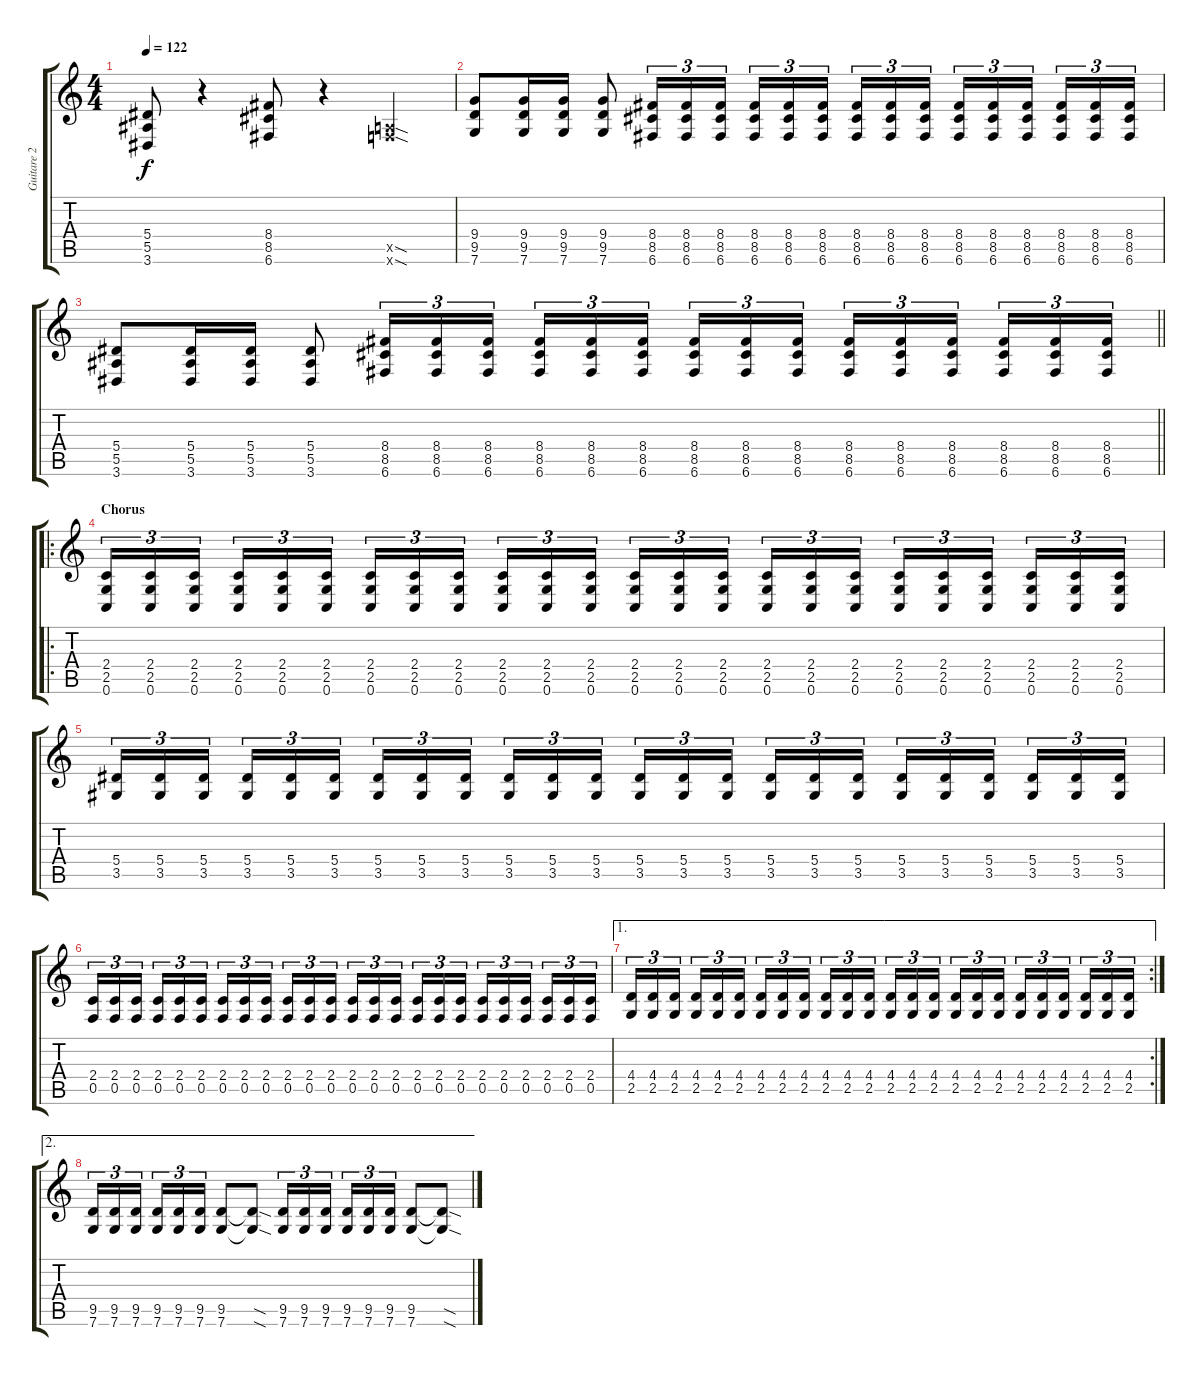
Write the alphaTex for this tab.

\track ("Guitare 2" "Guitare 2") {instrument distortionguitar}
\staff {score tabs}
\tuning (C4 G3 Eb3 Bb2 F2 C2) {hide}
\ts (4 4)
\tempo 122
\clef g2
\ks c
(5.4 5.5 3.6).8{dy f} r.4 (8.4 8.5 6.6).8 r.4 (0.5{sod x} 9.6{sod x}).4 |
(9.4 9.5 7.6).8 (9.4 9.5 7.6).16 (9.4 9.5 7.6).16 (9.4 9.5 7.6).8 (8.4 8.5 6.6).16{tu (3 2)} (8.4 8.5 6.6).16{tu (3 2)} (8.4 8.5 6.6).16{tu (3 2)} (8.4 8.5 6.6).16{tu (3 2)} (8.4 8.5 6.6).16{tu (3 2)} (8.4 8.5 6.6).16{tu (3 2) beam splitsecondary} (8.4 8.5 6.6).16{tu (3 2)} (8.4 8.5 6.6).16{tu (3 2)} (8.4 8.5 6.6).16{tu (3 2)} (8.4 8.5 6.6).16{tu (3 2)} (8.4 8.5 6.6).16{tu (3 2)} (8.4 8.5 6.6).16{tu (3 2) beam splitsecondary} (8.4 8.5 6.6).16{tu (3 2)} (8.4 8.5 6.6).16{tu (3 2)} (8.4 8.5 6.6).16{tu (3 2)} |
\barLineRight lightlight
(5.4 5.5 3.6).8 (5.4 5.5 3.6).16 (5.4 5.5 3.6).16 (5.4 5.5 3.6).8 (8.4 8.5 6.6).16{tu (3 2)} (8.4 8.5 6.6).16{tu (3 2)} (8.4 8.5 6.6).16{tu (3 2)} (8.4 8.5 6.6).16{tu (3 2)} (8.4 8.5 6.6).16{tu (3 2)} (8.4 8.5 6.6).16{tu (3 2) beam splitsecondary} (8.4 8.5 6.6).16{tu (3 2)} (8.4 8.5 6.6).16{tu (3 2)} (8.4 8.5 6.6).16{tu (3 2)} (8.4 8.5 6.6).16{tu (3 2)} (8.4 8.5 6.6).16{tu (3 2)} (8.4 8.5 6.6).16{tu (3 2) beam splitsecondary} (8.4 8.5 6.6).16{tu (3 2)} (8.4 8.5 6.6).16{tu (3 2)} (8.4 8.5 6.6).16{tu (3 2)} |
\ro
\section ("" "Chorus")
(2.4 2.5 0.6).16{tu (3 2)} (2.4 2.5 0.6).16{tu (3 2)} (2.4 2.5 0.6).16{tu (3 2) beam splitsecondary} (2.4 2.5 0.6).16{tu (3 2)} (2.4 2.5 0.6).16{tu (3 2)} (2.4 2.5 0.6).16{tu (3 2)} (2.4 2.5 0.6).16{tu (3 2)} (2.4 2.5 0.6).16{tu (3 2)} (2.4 2.5 0.6).16{tu (3 2) beam splitsecondary} (2.4 2.5 0.6).16{tu (3 2)} (2.4 2.5 0.6).16{tu (3 2)} (2.4 2.5 0.6).16{tu (3 2)} (2.4 2.5 0.6).16{tu (3 2)} (2.4 2.5 0.6).16{tu (3 2)} (2.4 2.5 0.6).16{tu (3 2) beam splitsecondary} (2.4 2.5 0.6).16{tu (3 2)} (2.4 2.5 0.6).16{tu (3 2)} (2.4 2.5 0.6).16{tu (3 2)} (2.4 2.5 0.6).16{tu (3 2)} (2.4 2.5 0.6).16{tu (3 2)} (2.4 2.5 0.6).16{tu (3 2) beam splitsecondary} (2.4 2.5 0.6).16{tu (3 2)} (2.4 2.5 0.6).16{tu (3 2)} (2.4 2.5 0.6).16{tu (3 2)} |
(5.4 3.5).16{tu (3 2)} (5.4 3.5).16{tu (3 2)} (5.4 3.5).16{tu (3 2) beam splitsecondary} (5.4 3.5).16{tu (3 2)} (5.4 3.5).16{tu (3 2)} (5.4 3.5).16{tu (3 2)} (5.4 3.5).16{tu (3 2)} (5.4 3.5).16{tu (3 2)} (5.4 3.5).16{tu (3 2) beam splitsecondary} (5.4 3.5).16{tu (3 2)} (5.4 3.5).16{tu (3 2)} (5.4 3.5).16{tu (3 2)} (5.4 3.5).16{tu (3 2)} (5.4 3.5).16{tu (3 2)} (5.4 3.5).16{tu (3 2) beam splitsecondary} (5.4 3.5).16{tu (3 2)} (5.4 3.5).16{tu (3 2)} (5.4 3.5).16{tu (3 2)} (5.4 3.5).16{tu (3 2)} (5.4 3.5).16{tu (3 2)} (5.4 3.5).16{tu (3 2) beam splitsecondary} (5.4 3.5).16{tu (3 2)} (5.4 3.5).16{tu (3 2)} (5.4 3.5).16{tu (3 2)} |
(2.4 0.5).16{tu (3 2)} (2.4 0.5).16{tu (3 2)} (2.4 0.5).16{tu (3 2) beam splitsecondary} (2.4 0.5).16{tu (3 2)} (2.4 0.5).16{tu (3 2)} (2.4 0.5).16{tu (3 2)} (2.4 0.5).16{tu (3 2)} (2.4 0.5).16{tu (3 2)} (2.4 0.5).16{tu (3 2) beam splitsecondary} (2.4 0.5).16{tu (3 2)} (2.4 0.5).16{tu (3 2)} (2.4 0.5).16{tu (3 2)} (2.4 0.5).16{tu (3 2)} (2.4 0.5).16{tu (3 2)} (2.4 0.5).16{tu (3 2) beam splitsecondary} (2.4 0.5).16{tu (3 2)} (2.4 0.5).16{tu (3 2)} (2.4 0.5).16{tu (3 2)} (2.4 0.5).16{tu (3 2)} (2.4 0.5).16{tu (3 2)} (2.4 0.5).16{tu (3 2) beam splitsecondary} (2.4 0.5).16{tu (3 2)} (2.4 0.5).16{tu (3 2)} (2.4 0.5).16{tu (3 2)} |
\ae 1
\rc 2
(4.4 2.5).16{tu (3 2)} (4.4 2.5).16{tu (3 2)} (4.4 2.5).16{tu (3 2) beam splitsecondary} (4.4 2.5).16{tu (3 2)} (4.4 2.5).16{tu (3 2)} (4.4 2.5).16{tu (3 2)} (4.4 2.5).16{tu (3 2)} (4.4 2.5).16{tu (3 2)} (4.4 2.5).16{tu (3 2) beam splitsecondary} (4.4 2.5).16{tu (3 2)} (4.4 2.5).16{tu (3 2)} (4.4 2.5).16{tu (3 2)} (4.4 2.5).16{tu (3 2)} (4.4 2.5).16{tu (3 2)} (4.4 2.5).16{tu (3 2) beam splitsecondary} (4.4 2.5).16{tu (3 2)} (4.4 2.5).16{tu (3 2)} (4.4 2.5).16{tu (3 2)} (4.4 2.5).16{tu (3 2)} (4.4 2.5).16{tu (3 2)} (4.4 2.5).16{tu (3 2) beam splitsecondary} (4.4 2.5).16{tu (3 2)} (4.4 2.5).16{tu (3 2)} (4.4 2.5).16{tu (3 2)} |
\ae 2
(9.5 7.6).16{tu (3 2)} (9.5 7.6).16{tu (3 2)} (9.5 7.6).16{tu (3 2) beam splitsecondary} (9.5 7.6).16{tu (3 2)} (9.5 7.6).16{tu (3 2)} (9.5 7.6).16{tu (3 2)} (9.5 7.6).8 (9.5{sod t} 7.6{sod t}).8 (9.5 7.6).16{tu (3 2)} (9.5 7.6).16{tu (3 2)} (9.5 7.6).16{tu (3 2) beam splitsecondary} (9.5 7.6).16{tu (3 2)} (9.5 7.6).16{tu (3 2)} (9.5 7.6).16{tu (3 2)} (9.5 7.6).8 (9.5{sod t} 7.6{sod t}).8
